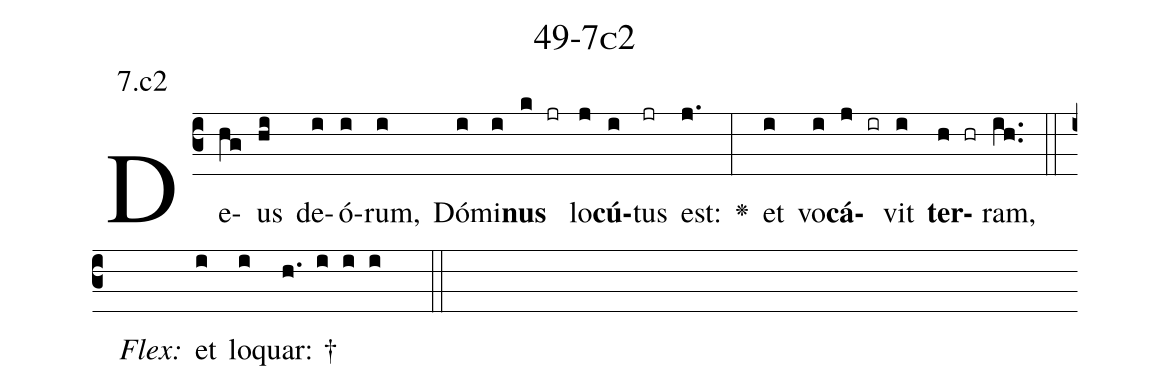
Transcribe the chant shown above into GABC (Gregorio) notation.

name: 49-7c2;
annotation: 7.c2;
%%
(c3)De(hg)us(hi) de(i)ó(i)rum,(i) Dó(i)mi(i)<b>nus</b>(k jr) lo(j)<b>cú</b>(i)tus(jr) est:(j.) <v>\greheightstar</v>(:) et(i) vo(i)<b>cá</b>(j ir)vit(i) <b>ter</b>(h hr)ram,(ih..) (::)
<i>Flex:</i>()  et(i) lo(i)quar: †(h. i i i  ::)

%E(i) u(i) o(j) u(i) a(h) e.(ih..) (::)
